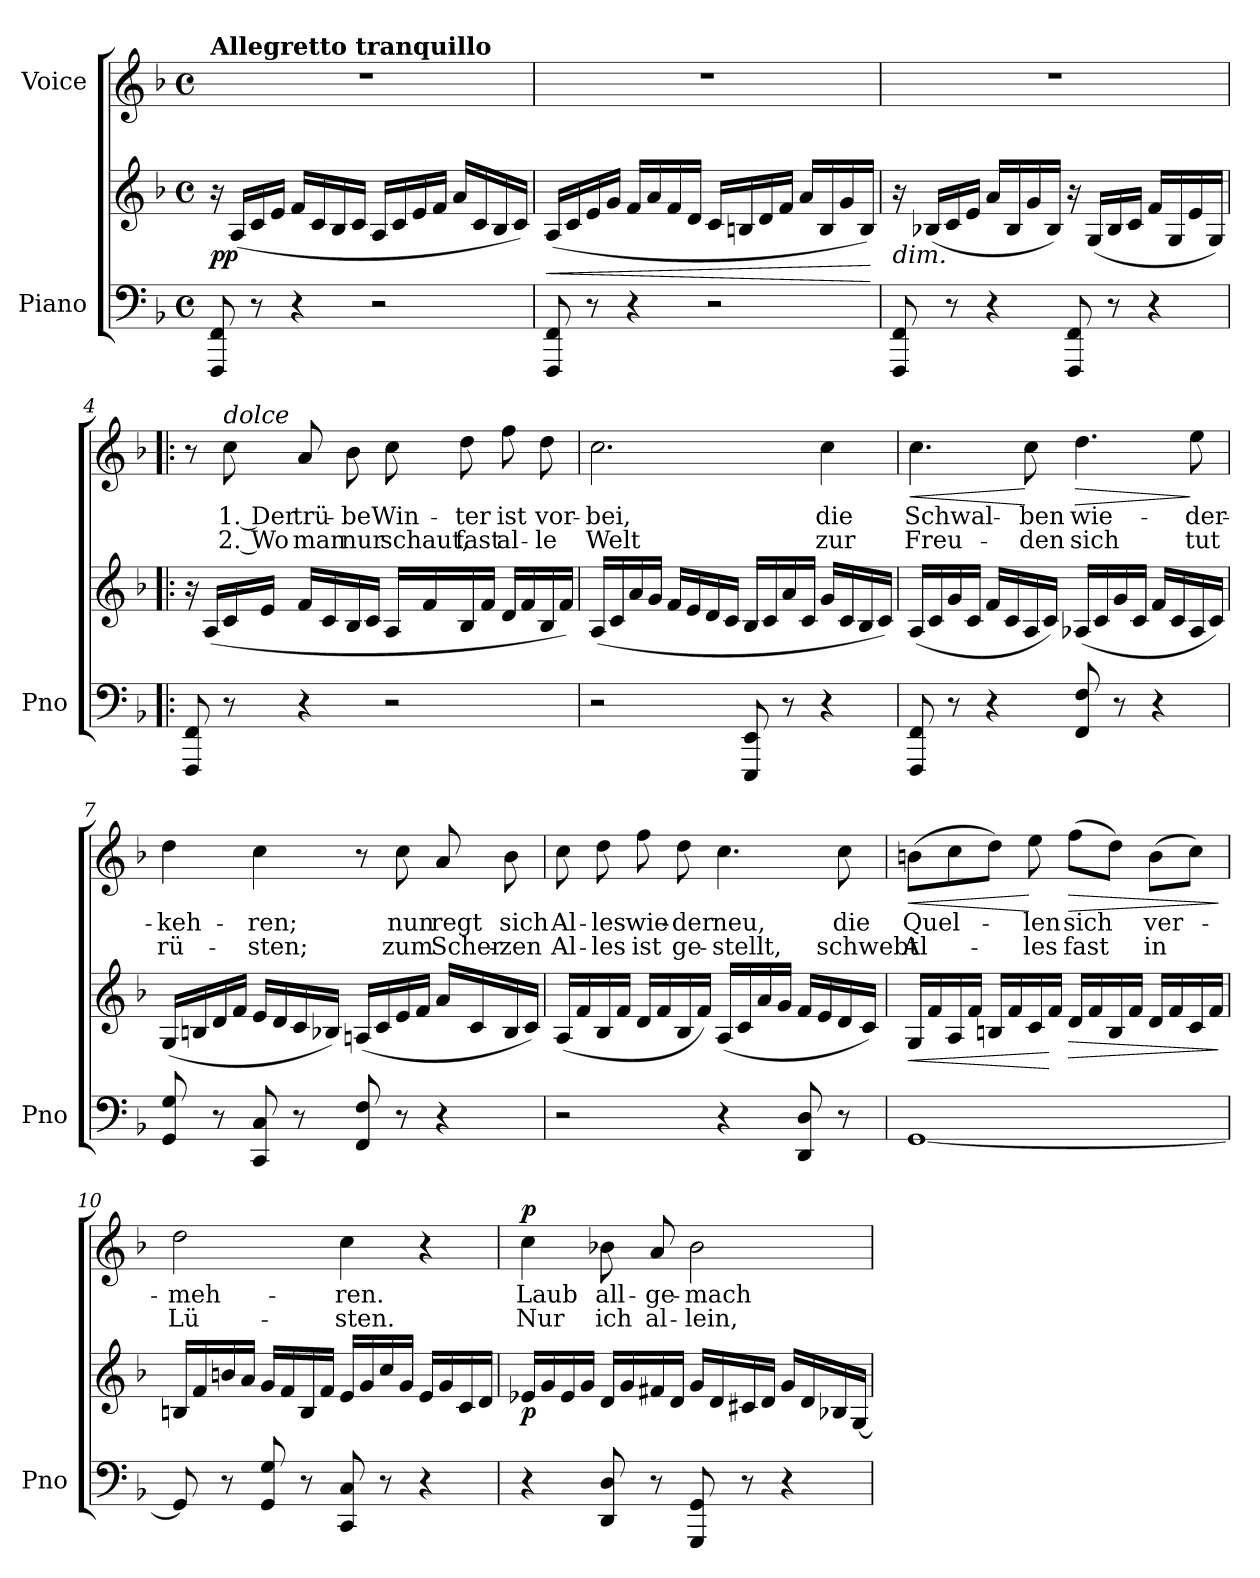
**kern	**kern	**dynam	**kern	**text	**text	**dynam
*part2	*part2	*part2	*part1	*part1	*part1	*part1
*staff3	*staff2	*staff2/3	*staff1	*staff1	*staff1	*staff1
*I"Piano	*	*	*I"Voice	*	*	*
*I'Pno	*	*	*	*	*	*
*clefF4	*clefG2	*	*clefG2	*	*	*
*k[b-]	*k[b-]	*	*k[b-]	*	*	*
*M4/4	*M4/4	*	*M4/4	*	*	*
*met(c)	*met(c)	*	*met(c)	*	*	*
=1	=1	=1	=1	=1	=1	=1
!	!	!	!LO:TX:a:B:t=Allegretto tranquillo	!	!	!
!	!	!LO:DY:b	!	!	!	!
8FFF/ 8FF/	16r	pp	1r	.	.	.
.	(16A/LL	.	.	.	.	.
8r	16c/	.	.	.	.	.
.	16e/JJ	.	.	.	.	.
4r	16f/LL	.	.	.	.	.
.	16c/	.	.	.	.	.
.	16B-/	.	.	.	.	.
.	16c/JJ	.	.	.	.	.
2r	16A/LL	.	.	.	.	.
.	16c/	.	.	.	.	.
.	16e/	.	.	.	.	.
.	16f/JJ	.	.	.	.	.
.	16a/LL	.	.	.	.	.
.	16c/	.	.	.	.	.
.	16B-/	.	.	.	.	.
.	16c/JJ)	.	.	.	.	.
=2	=2	=2	=2	=2	=2	=2
!	!	!LO:HP:b	!	!	!	!
8FFF/ 8FF/	(16A/LL	<	1r	.	.	.
.	16c/	.	.	.	.	.
8r	16e/	.	.	.	.	.
.	16g/JJ	.	.	.	.	.
4r	16f/LL	.	.	.	.	.
.	16a/	.	.	.	.	.
.	16f/	.	.	.	.	.
.	16d/JJ	.	.	.	.	.
2r	16c/LL	.	.	.	.	.
.	16Bn/	.	.	.	.	.
.	16d/	.	.	.	.	.
.	16f/JJ	.	.	.	.	.
.	16a/LL	.	.	.	.	.
.	16B/	.	.	.	.	.
.	16g/	.	.	.	.	.
.	16B/JJ)	.	.	.	.	.
.	.	[	.	.	.	.
=3	=3	=3	=3	=3	=3	=3
!	!LO:TX:b:i:t=dim.	!	!	!	!	!
8FFF/ 8FF/	16r	.	1r	.	.	.
.	(16B-X/LL	.	.	.	.	.
8r	16c/	.	.	.	.	.
.	16e/JJ	.	.	.	.	.
4r	16a/LL	.	.	.	.	.
.	16B-/	.	.	.	.	.
.	16g/	.	.	.	.	.
.	16B-/JJ)	.	.	.	.	.
8FFF/ 8FF/	16r	.	.	.	.	.
.	(16G/LL	.	.	.	.	.
8r	16B-/	.	.	.	.	.
.	16c/JJ	.	.	.	.	.
4r	16f/LL	.	.	.	.	.
.	16G/	.	.	.	.	.
.	16e/	.	.	.	.	.
.	16G/JJ)	.	.	.	.	.
=4!|:	=4!|:	=4!|:	=4!|:	=4!|:	=4!|:	=4!|:
8FFF/ 8FF/	16r	.	8r	.	.	.
.	(16A/LL	.	.	.	.	.
!	!	!	!LO:TX:i:t=dolce	!	!	!
8r	16c/	.	8cc\	1. Der	2. Wo	.
.	16e/JJ	.	.	.	.	.
4r	16f/LL	.	8a/	trü-	man	.
.	16c/	.	.	.	.	.
.	16B-/	.	8b-\	-be	nur	.
.	16c/JJ	.	.	.	.	.
2r	16A/LL	.	8cc\	Win-	schaut,	.
.	16f/	.	.	.	.	.
.	16B-/	.	8dd\	-ter	fast	.
.	16f/JJ	.	.	.	.	.
.	16d/LL	.	8ff\	ist	al-	.
.	16f/	.	.	.	.	.
.	16B-/	.	8dd\	vor-	-le	.
.	16f/JJ)	.	.	.	.	.
=5	=5	=5	=5	=5	=5	=5
2r	(16A/LL	.	2.cc\	-bei,	Welt	.
.	16c/	.	.	.	.	.
.	16a/	.	.	.	.	.
.	16g/JJ	.	.	.	.	.
.	16f/LL	.	.	.	.	.
.	16e/	.	.	.	.	.
.	16d/	.	.	.	.	.
.	16c/JJ	.	.	.	.	.
8EEE/ 8EE/	16B-/LL	.	.	.	.	.
.	16c/	.	.	.	.	.
8r	16a/	.	.	.	.	.
.	16c/JJ	.	.	.	.	.
4r	16g/LL	.	4cc\	die	zur	.
.	16c/	.	.	.	.	.
.	16B-/	.	.	.	.	.
.	16c/JJ)	.	.	.	.	.
=6	=6	=6	=6	=6	=6	=6
!	!	!	!	!	!	!LO:HP:b
8FFF/ 8FF/	(16A/LL	.	4.cc\	Schwal-	Freu-	<
.	16c/	.	.	.	.	.
8r	16g/	.	.	.	.	.
.	16c/JJ	.	.	.	.	.
4r	16f/LL	.	.	.	.	.
.	16c/	.	.	.	.	.
.	16A/	.	8cc\	-ben	-den	[
.	16c/JJ)	.	.	.	.	.
!	!	!	!	!	!	!LO:HP:b
8FF/ 8F/	(16A-X/LL	.	4.dd\	wie-	sich	>
.	16c/	.	.	.	.	.
8r	16g/	.	.	.	.	.
.	16c/JJ	.	.	.	.	.
4r	16f/LL	.	.	.	.	.
.	16c/	.	.	.	.	.
.	16A-/	.	8ee\	-der-	tut	]
.	16c/JJ)	.	.	.	.	.
=7	=7	=7	=7	=7	=7	=7
8GG/ 8G/	(16G/LL	.	4dd\	-keh-	rü-	.
.	16Bn/	.	.	.	.	.
8r	16d/	.	.	.	.	.
.	16f/JJ	.	.	.	.	.
8CC/ 8C/	16e/LL	.	4cc\	-ren;	-sten;	.
.	16d/	.	.	.	.	.
8r	16c/	.	.	.	.	.
.	16B-X/JJ)	.	.	.	.	.
8FF/ 8F/	(16An/LL	.	8r	.	.	.
.	16c/	.	.	.	.	.
8r	16e/	.	8cc\	nun	zum	.
.	16f/JJ	.	.	.	.	.
4r	16a/LL	.	8a/	regt	Scher-	.
.	16c/	.	.	.	.	.
.	16B-/	.	8b-\	sich	-zen	.
.	16c/JJ)	.	.	.	.	.
=8	=8	=8	=8	=8	=8	=8
2r	(16A/LL	.	8cc\	Al-	Al-	.
.	16f/	.	.	.	.	.
.	16B-/	.	8dd\	-les	-les	.
.	16f/JJ	.	.	.	.	.
.	16d/LL	.	8ff\	wie-	ist	.
.	16f/	.	.	.	.	.
.	16B-/	.	8dd\	-der	ge-	.
.	16f/JJ)	.	.	.	.	.
4r	(16A/LL	.	4.cc\	neu,	-stellt,	.
.	16c/	.	.	.	.	.
.	16a/	.	.	.	.	.
.	16g/JJ	.	.	.	.	.
8DD/ 8D/	16f/LL	.	.	.	.	.
.	16e/	.	.	.	.	.
8r	16d/	.	8cc\	die	schwebt	.
.	16c/JJ)	.	.	.	.	.
=9	=9	=9	=9	=9	=9	=9
!	!	!LO:HP:b	!	!	!	!LO:HP:b
[1GG	16G/LL	<	(8bn\L	Quel-	Al-	<
.	16f/	.	.	.	.	.
.	16A/	.	8cc\	.	.	.
.	16f/JJ	.	.	.	.	.
.	16Bn/LL	.	8dd\J)	.	.	.
.	16f/	.	.	.	.	.
.	16c/	.	8ee\	-len	-les	[
.	16f/JJ	[	.	.	.	.
!	!	!LO:HP:b	!	!	!	!LO:HP:b
.	16d/LL	>	(8ff\L	sich	fast	>
.	16f/	.	.	.	.	.
.	16B/	.	8dd\J)	.	.	.
.	16f/JJ	.	.	.	.	.
.	16d/LL	.	(8b\L	ver-	in	.
.	16f/	.	.	.	.	.
.	16c/	.	8cc\J)	.	.	.
.	16f/JJ	.	.	.	.	.
.	.	]	.	.	.	]
=10	=10	=10	=10	=10	=10	=10
8GG/]	16Bn/LL	.	2dd\	-meh-	Lü-	.
.	16f/	.	.	.	.	.
8r	16bn/	.	.	.	.	.
.	16a/JJ	.	.	.	.	.
8GG/ 8G/	16g/LL	.	.	.	.	.
.	16f/	.	.	.	.	.
8r	16B/	.	.	.	.	.
.	16f/JJ	.	.	.	.	.
8CC/ 8C/	16e/LL	.	4cc\	-ren.	-sten.	.
.	16g/	.	.	.	.	.
8r	16cc/	.	.	.	.	.
.	16g/JJ	.	.	.	.	.
4r	16e/LL	.	4r	.	.	.
.	16g/	.	.	.	.	.
.	16c/	.	.	.	.	.
.	16d/JJ	.	.	.	.	.
=11	=11	=11	=11	=11	=11	=11
!	!	!LO:DY:b	!	!	!	!LO:DY:a
4r	16e-X/LL	p	4cc\	Laub	Nur	p
.	16g/	.	.	.	.	.
.	16e-/	.	.	.	.	.
.	16g/JJ	.	.	.	.	.
8DD/ 8D/	16d/LL	.	8b-X\	all-	ich	.
.	16g/	.	.	.	.	.
8r	16f#X/	.	8a/	-ge-	al-	.
.	16d/JJ	.	.	.	.	.
8GGG/ 8GG/	16g/LL	.	2b-\	-mach	-lein,	.
.	16d/	.	.	.	.	.
8r	16c#X/	.	.	.	.	.
.	16d/JJ	.	.	.	.	.
4r	16g/LL	.	.	.	.	.
.	16d/	.	.	.	.	.
.	16B-X/	.	.	.	.	.
.	[16G/JJ	.	.	.	.	.
=	=	=	=	=	=	=
*-	*-	*-	*-	*-	*-	*-
